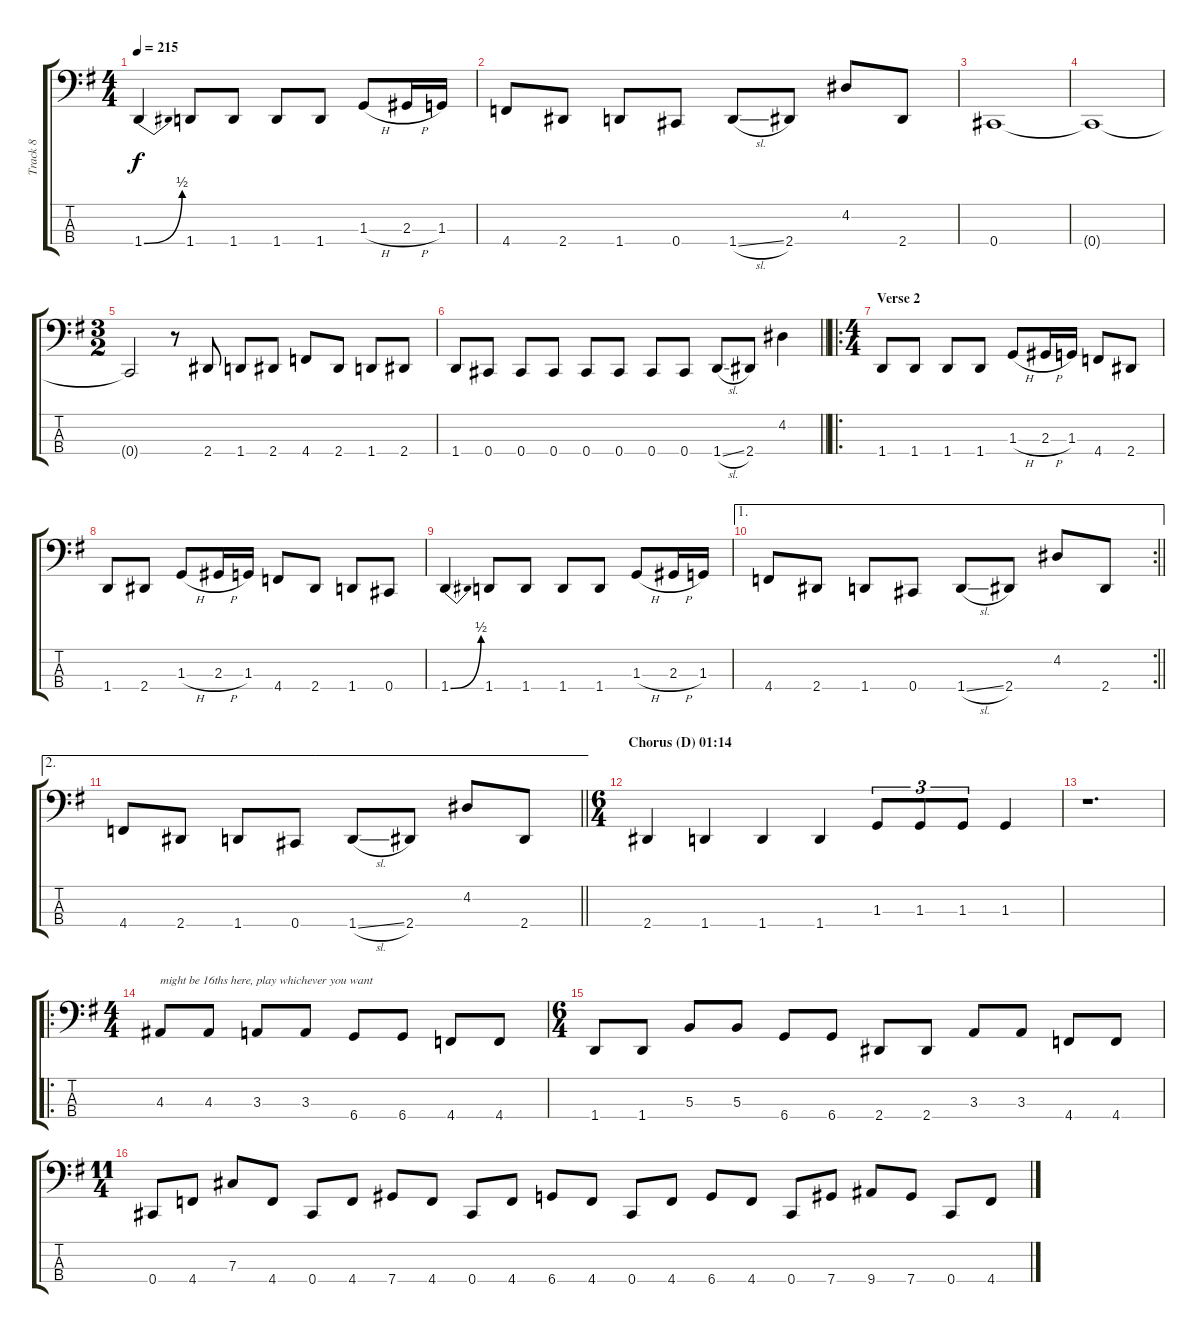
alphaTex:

\track ("Track 8" "Track 8") {instrument electricbasspick}
\staff {score tabs}
\tuning (E2 B1 Gb1 Db1) {hide}
\ts (4 4)
\tempo 215
\clef f4
\ks eminor
1.4{be (bend 0 0 60 2)}.4{dy f} 1.4.8 1.4.8 1.4.8 1.4.8 1.3{h}.8 2.3{h}.16 1.3.16 |
4.4.8 2.4.8 1.4.8 0.4.8 1.4{sl}.8 2.4.8 4.2.8 2.4.8 |
0.4.1 |
0.4{t}.1 |
\ts (3 2)
0.4{t}.2 r.8 2.4.8 1.4.8 2.4.8 4.4.8 2.4.8 1.4.8 2.4.8 |
\barLineRight lightlight
1.4.8 0.4.8 0.4.8 0.4.8 0.4.8 0.4.8 0.4.8 0.4.8 1.4{sl}.8 2.4.8 4.2.4 |
\ro
\ts (4 4)
\section ("" "Verse 2")
1.4.8 1.4.8 1.4.8 1.4.8 1.3{h}.8 2.3{h}.16 1.3.16 4.4.8 2.4.8 |
1.4.8 2.4.8 1.3{h}.8 2.3{h}.16 1.3.16 4.4.8 2.4.8 1.4.8 0.4.8 |
1.4{be (bend 0 0 60 2)}.4 1.4.8 1.4.8 1.4.8 1.4.8 1.3{h}.8 2.3{h}.16 1.3.16 |
\ae 1
\rc 2
\barLineRight lightlight
4.4.8 2.4.8 1.4.8 0.4.8 1.4{sl}.8 2.4.8 4.2.8 2.4.8 |
\ae 2
\barLineRight lightlight
4.4.8 2.4.8 1.4.8 0.4.8 1.4{sl}.8 2.4.8 4.2.8 2.4.8 |
\ts (6 4)
\section ("" "Chorus (D) 01:14")
2.4.4 1.4.4 1.4.4 1.4.4 1.3.8{tu (3 2)} 1.3.8{tu (3 2)} 1.3.8{tu (3 2)} 1.3.4 |
r.1{d} |
\ro
\ts (4 4)
4.3.8{txt "might be 16ths here, play whichever you want"} 4.3.8 3.3.8 3.3.8 6.4.8 6.4.8 4.4.8 4.4.8 |
\ts (6 4)
1.4.8 1.4.8 5.3.8 5.3.8 6.4.8 6.4.8 2.4.8 2.4.8 3.3.8 3.3.8 4.4.8 4.4.8 |
\ts (11 4)
0.4.8 4.4.8 7.3.8 4.4.8 0.4.8 4.4.8 7.4.8 4.4.8 0.4.8 4.4.8 6.4.8 4.4.8 0.4.8 4.4.8 6.4.8 4.4.8 0.4.8 7.4.8 9.4.8 7.4.8 0.4.8 4.4.8
